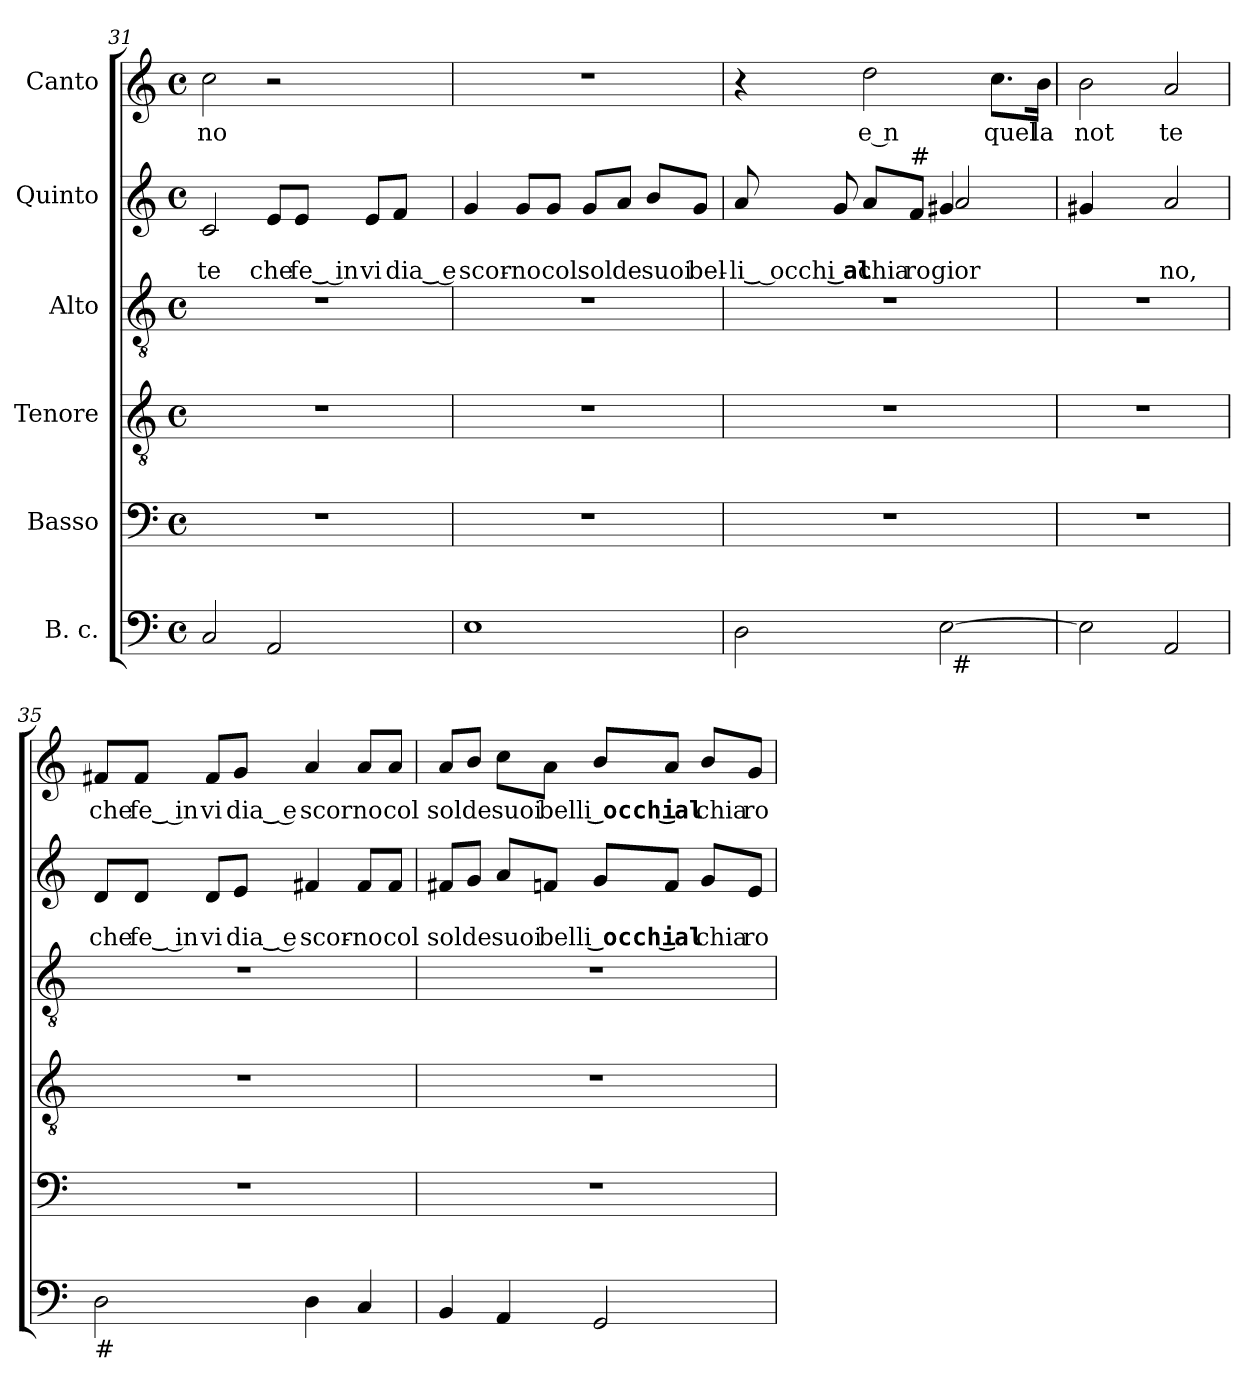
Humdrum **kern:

**kern	**kern	**kern	**kern	**kern	**text	**text	**kern	**text
*part6	*part5	*part4	*part3	*part2	*part2	*part2	*part1	*part1
*staff6	*staff5	*staff4	*staff3	*staff2	*staff2	*staff2	*staff1	*staff1
*I"B. c.	*I"Basso	*I"Tenore	*I"Alto	*I"Quinto	*	*	*I"Canto	*
!!LO:PB:g=z
*clefF4	*clefF4	*clefGv2	*clefGv2	*clefG2	*	*	*clefG2	*
*k[]	*k[]	*k[]	*k[]	*k[]	*	*	*k[]	*
*C:	*C:	*C:	*C:	*C:	*	*	*C:	*
*M4/4	*M4/4	*M4/4	*M4/4	*M4/4	*	*	*M4/4	*
*met(c)	*met(c)	*met(c)	*met(c)	*met(c)	*	*	*met(c)	*
=31	=31	=31	=31	=31	=31	=31	=31	=31
!	!	!	!	!	!	!LO:LY:b	!	!LO:LY:b
2C/	1r	1r	1r	2c/	.	te	2cc\	no
!	!	!	!	!	!	!LO:LY:b	!	!
2AA/	.	.	.	8e/L	.	che	2r	.
!	!	!	!	!	!	!LO:LY:b:rj	!	!
.	.	.	.	8e/J	.	fe‿ in	.	.
!	!	!	!	!	!	!LO:LY:b	!	!
.	.	.	.	8e/L	.	vi	.	.
!	!	!	!	!	!	!LO:LY:b:rj	!	!
.	.	.	.	8f/J	.	dia‿ e	.	.
=32	=32	=32	=32	=32	=32	=32	=32	=32
!	!	!	!	!	!	!LO:LY:b	!	!
1E	1r	1r	1r	4g/	.	scor-	1r	.
!	!	!	!	!	!	!LO:LY:b	!	!
.	.	.	.	8g/L	.	-no	.	.
!	!	!	!	!	!	!LO:LY:b	!	!
.	.	.	.	8g/J	.	col	.	.
!	!	!	!	!	!	!LO:LY:b	!	!
.	.	.	.	8g/L	.	sol	.	.
!	!	!	!	!	!	!LO:LY:b	!	!
.	.	.	.	8a/J	.	de	.	.
!	!	!	!	!	!	!LO:LY:b	!	!
.	.	.	.	8b/L	.	suoi	.	.
!	!	!	!	!	!	!LO:LY:b	!	!
.	.	.	.	8g/J	.	bel-	.	.
=33	=33	=33	=33	=33	=33	=33	=33	=33
!	!	!	!	!	!	!LO:LY:b:rj	!	!
*^	*	*	*	*^	*	*	*	*
*	*	*	*	*	*	*^	*	*	*	*
2D\	2ryy	1r	1r	1r	8a/	4ryy	2ryy	.	-li‿ occhi	4r	.
!	!	!	!	!	!	!	!	!	!LO:LY:b	!	!
.	.	.	.	.	8g/	.	.	.	‿al	.	.
!	!	!	!	!	!	!	!	!	!LO:LY:b	!	!LO:LY:b:rj
.	.	.	.	.	8ryy	8a/L	.	.	chia	2dd\	e n
!	!	!	!	!	!LO:TX:a:t=#	!	!	!	!	!	!
!	!	!	!	!	!	!	!	!	!LO:LY:b	!	!
.	.	.	.	.	2ryy	8f/J	.	.	ro	.	.
!	!	!	!	!	!	!	!	!	!LO:LY:b	!	!
[>2E\	32ryy	.	.	.	.	4g#X/	2a/	.	gior-	.	.
!	!LO:TX:b:t=#	!	!	!	!	!	!	!	!	!	!
.	4...ryy	.	.	.	.	.	.	.	.	.	.
!	!	!	!	!	!	!	!	!	!	!	!LO:LY:b
.	.	.	.	.	.	4ryy	.	.	.	8.cc\L	quel
.	.	.	.	.	8ryy	.	.	.	.	.	.
!	!	!	!	!	!	!	!	!	!	!	!LO:LY:b
.	.	.	.	.	.	.	.	.	.	16b\Jk	la
*	*	*	*	*	*v	*v	*v	*	*	*	*
=34	=34	=34	=34	=34	=34	=34	=34	=34	=34
!	!	!	!	!	!	!	!	!	!LO:LY:b
*v	*v	*	*	*	*	*	*	*	*
2E\]	1r	1r	1r	4g#X/	.	.	2b\	not
.	.	.	.	4ryy	.	.	.	.
!	!	!	!	!	!	!LO:LY:b	!	!LO:LY:b
2AA/	.	.	.	2a/	.	-no,	2a/	te
=35	=35	=35	=35	=35	=35	=35	=35	=35
!LO:TX:b:t=#	!	!	!	!	!	!	!	!
!	!	!	!	!	!	!LO:LY:b	!	!LO:LY:b
2D\	1r	1r	1r	8d/L	.	che	8f#X/L	che
!	!	!	!	!	!	!LO:LY:b:rj	!	!LO:LY:b:rj
.	.	.	.	8d/J	.	fe‿ in	8f#/J	fe‿ in
!	!	!	!	!	!	!LO:LY:b	!	!LO:LY:b
.	.	.	.	8d/L	.	vi	8f#/L	vi
!	!	!	!	!	!	!LO:LY:b:rj	!	!LO:LY:b:rj
.	.	.	.	8e/J	.	dia‿ e	8g/J	dia‿ e
!	!	!	!	!	!	!LO:LY:b	!	!LO:LY:b
4D\	.	.	.	4f#X/	.	scor-	4a/	scor
!	!	!	!	!	!	!LO:LY:b	!	!LO:LY:b
4C/	.	.	.	8f#/L	.	-no	8a/L	no
!	!	!	!	!	!	!LO:LY:b	!	!LO:LY:b
.	.	.	.	8f#/J	.	col	8a</J	col
!!LO:LB:g=z
=36	=36	=36	=36	=36	=36	=36	=36	=36
!	!	!	!	!	!	!LO:LY:b	!	!LO:LY:b
4BB/	1r	1r	1r	8f#X/L	.	sol	8a/L	sol
!	!	!	!	!	!	!LO:LY:b	!	!LO:LY:b
.	.	.	.	8g/J	.	de	8b/J	de
!	!	!	!	!	!	!LO:LY:b	!	!LO:LY:b
4AA/	.	.	.	8a/L	.	suoi	8cc\L	suoi
!	!	!	!	!	!	!LO:LY:b	!	!LO:LY:b
.	.	.	.	8fn/J	.	belli	8a\J	belli
!	!	!	!	!	!	!LO:LY:b	!	!LO:LY:b
2GG/	.	.	.	8g/L	.	‿occhi	8b/L	‿occhi
!	!	!	!	!	!	!LO:LY:b	!	!LO:LY:b
.	.	.	.	8f/J	.	‿al	8a/J	‿al
!	!	!	!	!	!	!LO:LY:b	!	!LO:LY:b
.	.	.	.	8g/L	.	chia	8b/L	chia
!	!	!	!	!	!	!LO:LY:b	!	!LO:LY:b
.	.	.	.	8e/J	.	ro	8g/J	ro
=	=	=	=	=	=	=	=	=
*-	*-	*-	*-	*-	*-	*-	*-	*-
